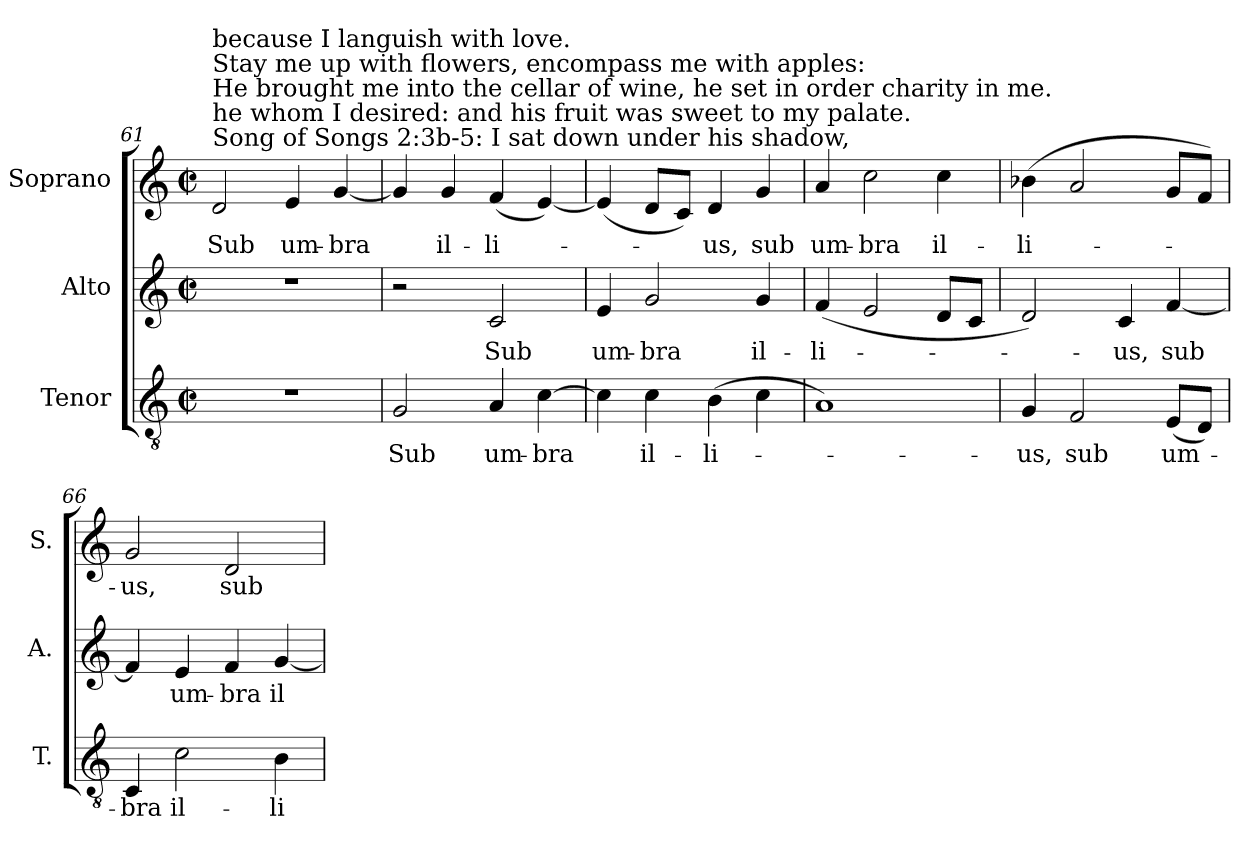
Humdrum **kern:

**kern	**text	**kern	**text	**kern	**text
*part3	*part3	*part2	*part2	*part1	*part1
*staff3	*staff3	*staff2	*staff2	*staff1	*staff1
*I"Tenor	*	*I"Alto	*	*I"Soprano	*
*I'T.	*	*I'A.	*	*I'S.	*
!!LO:PB:g=z
*clefGv2	*	*clefG2	*	*clefG2	*
*ITrd7c12	*	*	*	*	*
*k[]	*	*k[]	*	*k[]	*
*C:	*	*C:	*	*C:	*
*M2/2	*	*M2/2	*	*M2/2	*
*met(c|)	*	*met(c|)	*	*met(c|)	*
=61	=61	=61	=61	=61	=61
!	!	!	!	!LO:TX:a:t=Song of Songs 2&colon;3b-5&colon;  I sat down under his shadow,	!
!	!	!	!	!LO:TX:t=he whom I desired&colon;  and his fruit was sweet to my palate.	!
!	!	!	!	!LO:TX:t=He brought me into the cellar of wine, he set in order charity in me.	!
!	!	!	!	!LO:TX:t=Stay me up with flowers, encompass me with apples&colon;	!
!	!	!	!	!LO:TX:t=because I languish with love.	!
!	!	!	!	!	!LO:LY:b:color=#000000
1r	.	1r	.	2di/	Sub
!	!	!	!	!	!LO:LY:b:color=#000000
.	.	.	.	4ei/	um-
!	!	!	!	!	!LO:LY:b:color=#000000
.	.	.	.	[4gi/	-bra
=62	=62	=62	=62	=62	=62
!	!LO:LY:b:color=#000000	!	!	!	!
2GGi/	Sub	2r	.	4gi/]	.
!	!	!	!	!	!LO:LY:b:color=#000000
.	.	.	.	4gi/	il-
!	!LO:LY:b:color=#000000	!	!	!	!
!	!	!	!LO:LY:b:color=#000000	!	!
!	!	!	!	!	!LO:LY:b:color=#000000
4AAi/	um-	2ci/	Sub	(4fi/	-li-
!	!LO:LY:b:color=#000000	!	!	!	!
[4Ci\	-bra	.	.	[4ei/)	.
=63	=63	=63	=63	=63	=63
!	!	!	!LO:LY:b:color=#000000	!	!
4Ci\]	.	4ei/	um-	(4ei/]	.
!	!LO:LY:b:color=#000000	!	!	!	!
!	!	!	!LO:LY:b:color=#000000	!	!
4Ci\	il-	2gi/	-bra	8di/L	.
.	.	.	.	8ci/J)	.
!	!LO:LY:b:color=#000000	!	!	!	!
!	!	!	!	!	!LO:LY:b:color=#000000
(4BBi\	-li-	.	.	4di/	-us,
!	!	!	!LO:LY:b:color=#000000	!	!
!	!	!	!	!	!LO:LY:b:color=#000000
4Ci\	.	4gi/	il-	4gi/	sub
=64	=64	=64	=64	=64	=64
!	!	!	!LO:LY:b:color=#000000	!	!
!	!	!	!	!	!LO:LY:b:color=#000000
1AAi)	.	(4fi/	-li-	4ai/	um-
!	!	!	!	!	!LO:LY:b:color=#000000
.	.	2ei/	.	2cci\	-bra
!	!	!	!	!	!LO:LY:b:color=#000000
.	.	8di/L	.	4cci\	il-
.	.	8ci/J	.	.	.
=65	=65	=65	=65	=65	=65
!	!LO:LY:b:color=#000000	!	!	!	!
!	!	!	!	!	!LO:LY:b:color=#000000
4GGi/	-us,	2di/)	.	(4b-Xi\	-li-
!	!LO:LY:b:color=#000000	!	!	!	!
2FFi/	sub	.	.	2ai/	.
!	!	!	!LO:LY:b:color=#000000	!	!
.	.	4ci/	-us,	.	.
!	!LO:LY:b:color=#000000	!	!	!	!
!	!	!	!LO:LY:b:color=#000000	!	!
(8EEi/L	um-	[4fi/	sub	8gi/L	.
8DDi/J)	.	.	.	8fi/J)	.
=66	=66	=66	=66	=66	=66
!	!LO:LY:b:color=#000000	!	!	!	!
!	!	!	!	!	!LO:LY:b:color=#000000
4CCi/	-bra	4fi/]	.	2gi/	-us,
!	!LO:LY:b:color=#000000	!	!	!	!
!	!	!	!LO:LY:b:color=#000000	!	!
2Ci\	il-	4ei/	um-	.	.
!	!	!	!LO:LY:b:color=#000000	!	!
!	!	!	!	!	!LO:LY:b:color=#000000
.	.	4fi/	-bra	2di/	sub
!	!LO:LY:b:color=#000000	!	!	!	!
!	!	!	!LO:LY:b:color=#000000	!	!
4BBi\	-li-	[4gi/	il-	.	.
=	=	=	=	=	=
*-	*-	*-	*-	*-	*-
